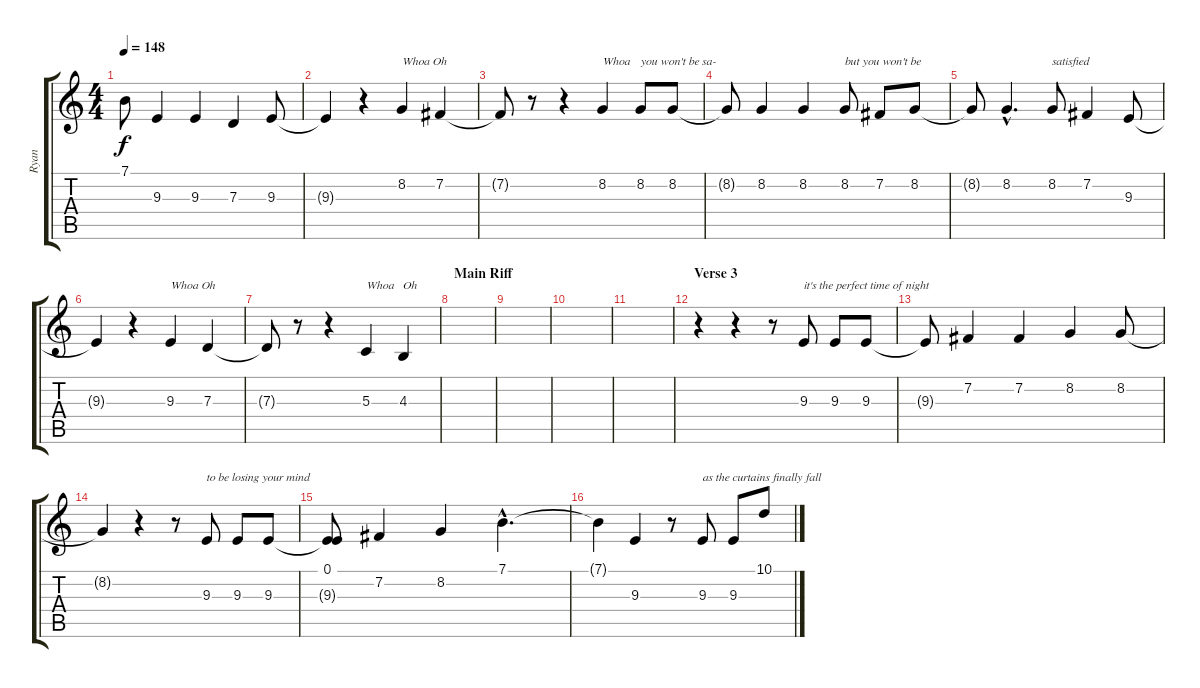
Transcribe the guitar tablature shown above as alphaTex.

\track ("Ryan" "Ryan") {instrument lead2sawtooth}
\staff {score tabs}
\tuning (E4 B3 G3 D3 A2 E2) {hide}
\ts (4 4)
\tempo 148
\clef g2
\ks c
7.1{t}.8{dy f} 9.3.4 9.3.4 7.3.4 9.3.8 |
9.3{t}.4 r.4 8.2.4{txt "Whoa Oh"} 7.2.4 |
7.2{t}.8 r.8 r.4 8.2.4{txt "Whoa"} 8.2.8{txt "you won't be sa-"} 8.2.8 |
8.2{t}.8 8.2.4 8.2.4 8.2.8{txt "but you won't be"} 7.2.8 8.2.8 |
8.2{t}.8 8.2{hac}.4{d} 8.2.8{txt "satisfied"} 7.2.4 9.3.8 |
9.3{t}.4 r.4 9.3.4{txt "Whoa Oh"} 7.3.4 |
7.3{t}.8 r.8 r.4 5.3.4{txt "Whoa"} 4.3.4{txt "Oh"} |
\section ("" "Main Riff")
|
|
|
|
\section ("" "Verse 3")
r.4 r.4 r.8 9.3.8{txt "it's the perfect time of night"} 9.3.8 9.3.8 |
9.3{t}.8 7.2.4 7.2.4 8.2.4 8.2.8 |
8.2{t}.4 r.4 r.8 9.3.8{txt "to be losing your mind "} 9.3.8 9.3.8 |
(0.1 9.3{t}).8 7.2.4 8.2.4 7.1{hac}.4{d} |
7.1{t}.4 9.3.4 r.8 9.3.8{txt "as the curtains finally fall"} 9.3.8 10.1.8
